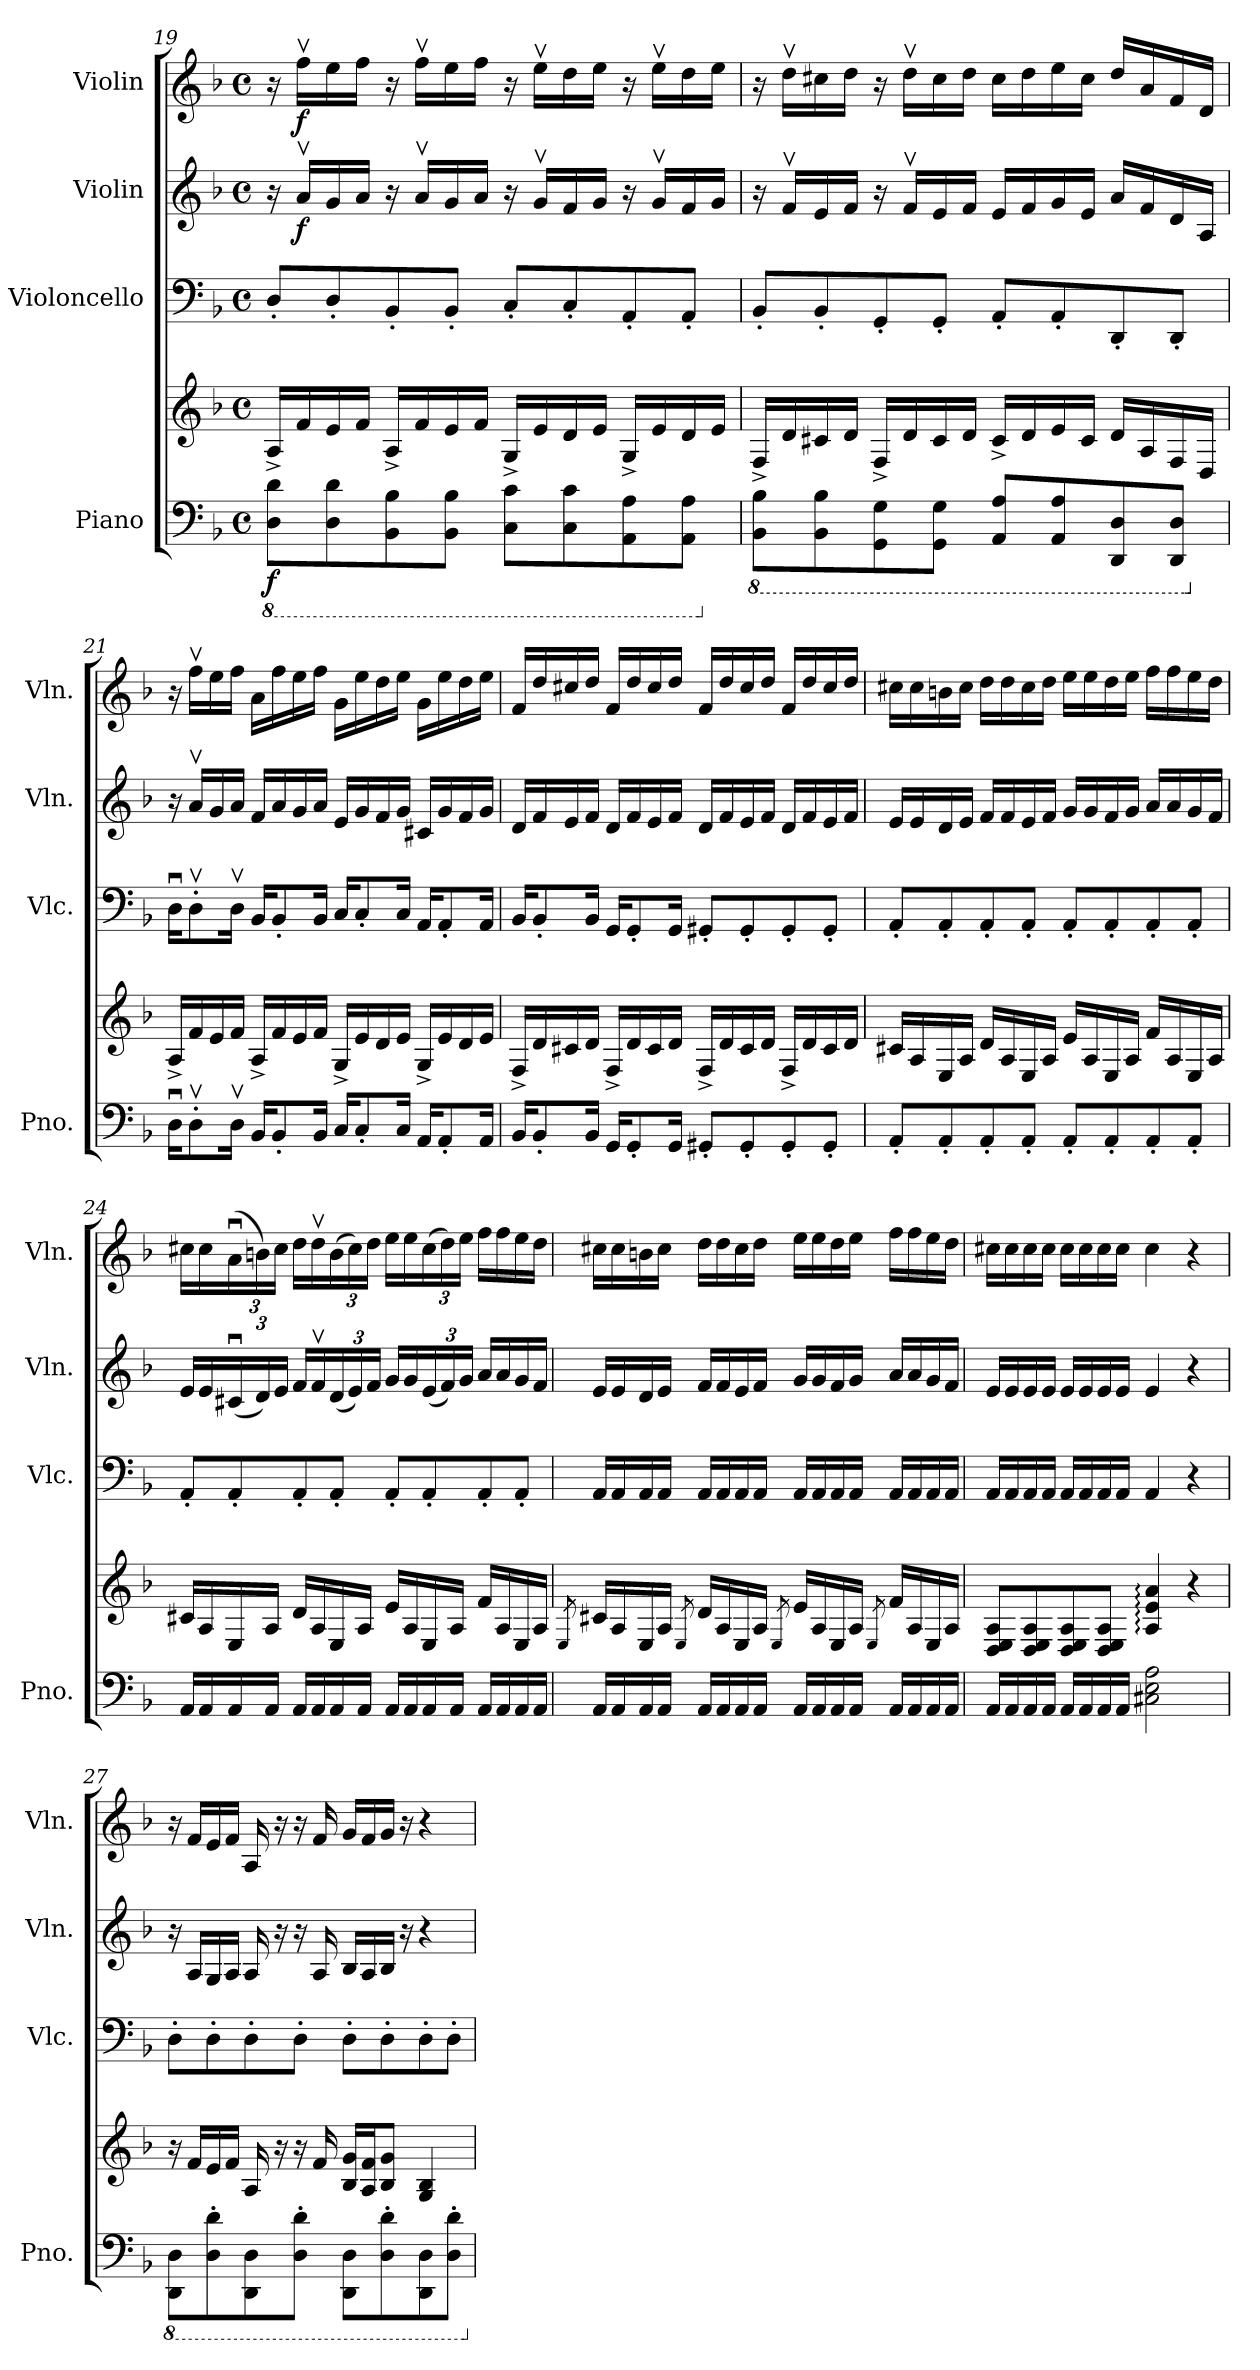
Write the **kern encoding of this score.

**kern	**kern	**dynam	**kern	**kern	**dynam	**kern	**dynam
*part4	*part4	*part4	*part3	*part2	*part2	*part1	*part1
*staff5	*staff4	*staff4/5	*staff3	*staff2	*staff2	*staff1	*staff1
*I"Piano	*	*	*I"Violoncello	*I"Violin	*	*I"Violin	*
*I'Pno.	*	*	*I'Vlc.	*I'Vln.	*	*I'Vln.	*
*clefF4	*clefG2	*	*clefF4	*clefG2	*	*clefG2	*
*k[b-]	*k[b-]	*	*k[b-]	*k[b-]	*	*k[b-]	*
*M4/4	*M4/4	*	*M4/4	*M4/4	*	*M4/4	*
*met(c)	*met(c)	*	*met(c)	*met(c)	*	*met(c)	*
*8ba	*	*	*	*	*	*	*
=19	=19	=19	=19	=19	=19	=19	=19
!	!	!LO:DY:b=2	!	!	!	!	!
8DD\ 8D\L	16A^/LL	f	8D'/L	16r	.	16r	.
!	!	!	!	!	!LO:DY:b	!	!LO:DY:b
.	16f/	.	.	16av/LL	f	16ffv\LL	f
8DD\ 8D\	16e/	.	8D'/	16g/	.	16ee\	.
.	16f/JJ	.	.	16a/JJ	.	16ff\JJ	.
8BBB-\ 8BB-\	16A^/LL	.	8BB-'/	16r	.	16r	.
.	16f/	.	.	16av/LL	.	16ffv\LL	.
8BBB-\ 8BB-\J	16e/	.	8BB-'/J	16g/	.	16ee\	.
.	16f/JJ	.	.	16a/JJ	.	16ff\JJ	.
8CC\ 8C\L	16G^/LL	.	8C'/L	16r	.	16r	.
.	16e/	.	.	16gv/LL	.	16eev\LL	.
8CC\ 8C\	16d/	.	8C'/	16f/	.	16dd\	.
.	16e/JJ	.	.	16g/JJ	.	16ee\JJ	.
8AAA\ 8AA\	16G^/LL	.	8AA'/	16r	.	16r	.
.	16e/	.	.	16gv/LL	.	16eev\LL	.
8AAA\ 8AA\J	16d/	.	8AA'/J	16f/	.	16dd\	.
.	16e/JJ	.	.	16g/JJ	.	16ee\JJ	.
!!LO:LB:g=z
=20	=20	=20	=20	=20	=20	=20	=20
*X8ba	*	*	*	*	*	*	*
*8ba	*	*	*	*	*	*	*
8BBB-\ 8BB-\L	16F^/LL	.	8BB-'/L	16r	.	16r	.
.	16d/	.	.	16fv/LL	.	16ddv\LL	.
8BBB-\ 8BB-\	16c#X/	.	8BB-'/	16e/	.	16cc#X\	.
.	16d/JJ	.	.	16f/JJ	.	16dd\JJ	.
8GGG\ 8GG\	16F^/LL	.	8GG'/	16r	.	16r	.
.	16d/	.	.	16fv/LL	.	16ddv\LL	.
8GGG\ 8GG\J	16c#/	.	8GG'/J	16e/	.	16cc#\	.
.	16d/JJ	.	.	16f/JJ	.	16dd\JJ	.
8AAA/ 8AA/L	16c#^/LL	.	8AA'/L	16e/LL	.	16cc#\LL	.
.	16d/	.	.	16f/	.	16dd\	.
8AAA/ 8AA/	16e/	.	8AA'/	16g/	.	16ee\	.
.	16c#/JJ	.	.	16e/JJ	.	16cc#\JJ	.
8DDD/ 8DD/	16d/LL	.	8DD'/	16a/LL	.	16dd/LL	.
.	16A/	.	.	16f/	.	16a/	.
8DDD/ 8DD/J	16F/	.	8DD'/J	16d/	.	16f/	.
.	16D/JJ	.	.	16A/JJ	.	16d/JJ	.
=21	=21	=21	=21	=21	=21	=21	=21
*X8ba	*	*	*	*	*	*	*
16Du\KL	16A^/LL	.	16Du\KL	16r	.	16r	.
8Dv'\	16f/	.	8Dv'\	16av/LL	.	16ffv\LL	.
.	16e/	.	.	16g/	.	16ee\	.
16Dv\Jk	16f/JJ	.	16Dv\Jk	16a/JJ	.	16ff\JJ	.
16BB-/KL	16A^/LL	.	16BB-/KL	16f/LL	.	16a\LL	.
8BB-'/	16f/	.	8BB-'/	16a/	.	16ff\	.
.	16e/	.	.	16g/	.	16ee\	.
16BB-/Jk	16f/JJ	.	16BB-/Jk	16a/JJ	.	16ff\JJ	.
16C/KL	16G^/LL	.	16C/KL	16e/LL	.	16g\LL	.
8C'/	16e/	.	8C'/	16g/	.	16ee\	.
.	16d/	.	.	16f/	.	16dd\	.
16C/Jk	16e/JJ	.	16C/Jk	16g/JJ	.	16ee\JJ	.
16AA/KL	16G^/LL	.	16AA/KL	16c#X/LL	.	16g\LL	.
8AA'/	16e/	.	8AA'/	16g/	.	16ee\	.
.	16d/	.	.	16f/	.	16dd\	.
16AA/Jk	16e/JJ	.	16AA/Jk	16g/JJ	.	16ee\JJ	.
=22	=22	=22	=22	=22	=22	=22	=22
16BB-/KL	16F^/LL	.	16BB-/KL	16d/LL	.	16f/LL	.
8BB-'/	16d/	.	8BB-'/	16f/	.	16dd/	.
.	16c#X/	.	.	16e/	.	16cc#X/	.
16BB-/Jk	16d/JJ	.	16BB-/Jk	16f/JJ	.	16dd/JJ	.
16GG/KL	16F^/LL	.	16GG/KL	16d/LL	.	16f/LL	.
8GG'/	16d/	.	8GG'/	16f/	.	16dd/	.
.	16c#/	.	.	16e/	.	16cc#/	.
16GG/Jk	16d/JJ	.	16GG/Jk	16f/JJ	.	16dd/JJ	.
8GG#X'/L	16F^/LL	.	8GG#X'/L	16d/LL	.	16f/LL	.
.	16d/	.	.	16f/	.	16dd/	.
8GG#'/	16c#/	.	8GG#'/	16e/	.	16cc#/	.
.	16d/JJ	.	.	16f/JJ	.	16dd/JJ	.
8GG#'/	16F^/LL	.	8GG#'/	16d/LL	.	16f/LL	.
.	16d/	.	.	16f/	.	16dd/	.
8GG#'/J	16c#/	.	8GG#'/J	16e/	.	16cc#/	.
.	16d/JJ	.	.	16f/JJ	.	16dd/JJ	.
!!LO:LB:g=z
=23	=23	=23	=23	=23	=23	=23	=23
8AA'/L	16c#X/LL	.	8AA'/L	16e/LL	.	16cc#X\LL	.
.	16A/	.	.	16e/	.	16cc#\	.
8AA'/	16E/	.	8AA'/	16d/	.	16bn\	.
.	16A/JJ	.	.	16e/JJ	.	16cc#\JJ	.
8AA'/	16d/LL	.	8AA'/	16f/LL	.	16dd\LL	.
.	16A/	.	.	16f/	.	16dd\	.
8AA'/J	16E/	.	8AA'/J	16e/	.	16cc#\	.
.	16A/JJ	.	.	16f/JJ	.	16dd\JJ	.
8AA'/L	16e/LL	.	8AA'/L	16g/LL	.	16ee\LL	.
.	16A/	.	.	16g/	.	16ee\	.
8AA'/	16E/	.	8AA'/	16f/	.	16dd\	.
.	16A/JJ	.	.	16g/JJ	.	16ee\JJ	.
8AA'/	16f/LL	.	8AA'/	16a/LL	.	16ff\LL	.
.	16A/	.	.	16a/	.	16ff\	.
8AA'/J	16E/	.	8AA'/J	16g/	.	16ee\	.
.	16A/JJ	.	.	16f/JJ	.	16dd\JJ	.
=24	=24	=24	=24	=24	=24	=24	=24
16AA/LL	16c#X/LL	.	8AA'/L	16e/LL	.	16cc#X\LL	.
16AA/	16A/	.	.	16e/	.	16cc#\	.
*	*	*	*	*Xbrackettup	*	*Xbrackettup	*
16AA/	16E/	.	8AA'/	(24c#Xu/	.	(24au\	.
.	.	.	.	24d/)	.	24bn\)	.
16AA/JJ	16A/JJ	.	.	.	.	.	.
.	.	.	.	24e/JJ	.	24cc#\JJ	.
16AA/LL	16d/LL	.	8AA'/	16f/LL	.	16dd\LL	.
16AA/	16A/	.	.	16fv/	.	16ddv\	.
16AA/	16E/	.	8AA'/J	(24d/	.	(24b\	.
.	.	.	.	24e/)	.	24cc#\)	.
16AA/JJ	16A/JJ	.	.	.	.	.	.
.	.	.	.	24f/JJ	.	24dd\JJ	.
16AA/LL	16e/LL	.	8AA'/L	16g/LL	.	16ee\LL	.
16AA/	16A/	.	.	16g/	.	16ee\	.
16AA/	16E/	.	8AA'/	(24e/	.	(24cc#\	.
.	.	.	.	24f/)	.	24dd\)	.
16AA/JJ	16A/JJ	.	.	.	.	.	.
.	.	.	.	24g/JJ	.	24ee\JJ	.
16AA/LL	16f/LL	.	8AA'/	16a/LL	.	16ff\LL	.
16AA/	16A/	.	.	16a/	.	16ff\	.
16AA/	16E/	.	8AA'/J	16g/	.	16ee\	.
16AA/JJ	16A/JJ	.	.	16f/JJ	.	16dd\JJ	.
!!LO:PB:g=z
=25	=25	=25	=25	=25	=25	=25	=25
.	8qE/	.	.	.	.	.	.
16AA/LL	16c#X/LL	.	16AA/LL	16e/LL	.	16cc#X\LL	.
16AA/	16A/	.	16AA/	16e/	.	16cc#\	.
16AA/	16E/	.	16AA/	16d/	.	16bn\	.
16AA/JJ	16A/JJ	.	16AA/JJ	16e/JJ	.	16cc#\JJ	.
.	8qE/	.	.	.	.	.	.
16AA/LL	16d/LL	.	16AA/LL	16f/LL	.	16dd\LL	.
16AA/	16A/	.	16AA/	16f/	.	16dd\	.
16AA/	16E/	.	16AA/	16e/	.	16cc#\	.
16AA/JJ	16A/JJ	.	16AA/JJ	16f/JJ	.	16dd\JJ	.
.	8qE/	.	.	.	.	.	.
16AA/LL	16e/LL	.	16AA/LL	16g/LL	.	16ee\LL	.
16AA/	16A/	.	16AA/	16g/	.	16ee\	.
16AA/	16E/	.	16AA/	16f/	.	16dd\	.
16AA/JJ	16A/JJ	.	16AA/JJ	16g/JJ	.	16ee\JJ	.
.	8qE/	.	.	.	.	.	.
16AA/LL	16f/LL	.	16AA/LL	16a/LL	.	16ff\LL	.
16AA/	16A/	.	16AA/	16a/	.	16ff\	.
16AA/	16E/	.	16AA/	16g/	.	16ee\	.
16AA/JJ	16A/JJ	.	16AA/JJ	16f/JJ	.	16dd\JJ	.
=26	=26	=26	=26	=26	=26	=26	=26
16AA/LL	8D/ 8E/ 8A/L	.	16AA/LL	16e/LL	.	16cc#X\LL	.
16AA/	.	.	16AA/	16e/	.	16cc#\	.
16AA/	8D/ 8E/ 8A/	.	16AA/	16e/	.	16cc#\	.
16AA/JJ	.	.	16AA/JJ	16e/JJ	.	16cc#\JJ	.
16AA/LL	8D/ 8E/ 8A/	.	16AA/LL	16e/LL	.	16cc#\LL	.
16AA/	.	.	16AA/	16e/	.	16cc#\	.
16AA/	8D/ 8E/ 8A/J	.	16AA/	16e/	.	16cc#\	.
16AA/JJ	.	.	16AA/JJ	16e/JJ	.	16cc#\JJ	.
2C#X\ 2E\ 2A\	4A/: 4e/: 4a/:	.	4AA/	4e/	.	4cc#\	.
.	4r	.	4r	4r	.	4r	.
=27	=27	=27	=27	=27	=27	=27	=27
*8ba	*	*	*	*	*	*	*
8DDD\ 8DD\L	16r	.	8D'\L	16r	.	16r	.
.	16f/LL	.	.	16A/LL	.	16f/LL	.
8DD\' 8D\'	16e/	.	8D'\	16G/	.	16e/	.
.	16f/JJ	.	.	16A/JJ	.	16f/JJ	.
8DDD\ 8DD\	16A/	.	8D'\	16A/	.	16A/	.
.	16r	.	.	16r	.	16r	.
8DD\' 8D\'J	16r	.	8D'\J	16r	.	16r	.
.	16f/	.	.	16A/	.	16f/	.
8DDD\ 8DD\L	16B-/ 16g/LL	.	8D'\L	16B-/LL	.	16g/LL	.
.	16A/ 16f/J	.	.	16A/	.	16f/	.
8DD\' 8D\'	8B-/ 8g/J	.	8D'\	16B-/JJ	.	16g/JJ	.
.	.	.	.	16r	.	16r	.
8DDD\ 8DD\	4G/ 4B-/	.	8D'\	4r	.	4r	.
8DD\' 8D\'J	.	.	8D'\J	.	.	.	.
*X8ba	*	*	*	*	*	*	*
=	=	=	=	=	=	=	=
*-	*-	*-	*-	*-	*-	*-	*-
